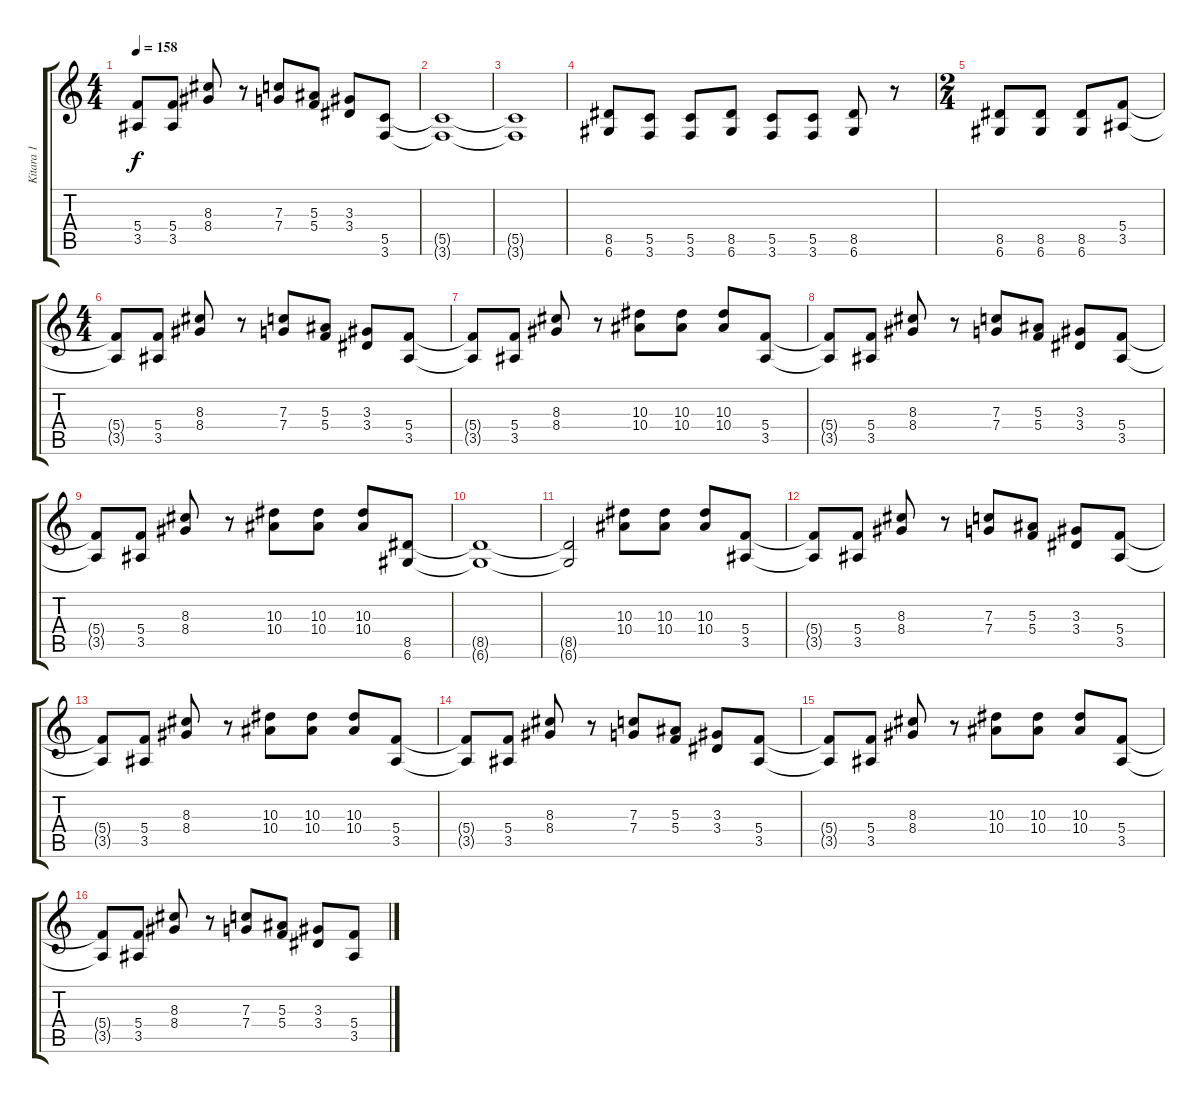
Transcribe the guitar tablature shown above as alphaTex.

\track ("Kitara 1" "Kitara 1") {instrument distortionguitar}
\staff {score tabs}
\tuning (D4 A3 F3 C3 G2 D2) {hide}
\ts (4 4)
\tempo 158
\clef g2
\ks c
(5.4{t} 3.5{t}).8{dy f} (5.4 3.5).8 (8.3 8.4).8 r.8 (7.3 7.4).8 (5.3 5.4).8 (3.3 3.4).8 (5.5 3.6).8 |
(5.5{t} 3.6{t}).1 |
(5.5{t} 3.6{t}).1 |
(8.5 6.6).8 (5.5 3.6).8 (5.5 3.6).8 (8.5 6.6).8 (5.5 3.6).8 (5.5 3.6).8 (8.5 6.6).8 r.8 |
\ts (2 4)
(8.5 6.6).8 (8.5 6.6).8 (8.5 6.6).8 (5.4 3.5).8 |
\ts (4 4)
(5.4{t} 3.5{t}).8 (5.4 3.5).8 (8.3 8.4).8 r.8 (7.3 7.4).8 (5.3 5.4).8 (3.3 3.4).8 (5.4 3.5).8 |
(5.4{t} 3.5{t}).8 (5.4 3.5).8 (8.3 8.4).8 r.8 (10.3 10.4).8 (10.3 10.4).8 (10.3 10.4).8 (5.4 3.5).8 |
(5.4{t} 3.5{t}).8 (5.4 3.5).8 (8.3 8.4).8 r.8 (7.3 7.4).8 (5.3 5.4).8 (3.3 3.4).8 (5.4 3.5).8 |
(5.4{t} 3.5{t}).8 (5.4 3.5).8 (8.3 8.4).8 r.8 (10.3 10.4).8 (10.3 10.4).8 (10.3 10.4).8 (8.5 6.6).8 |
(8.5{t} 6.6{t}).1 |
(8.5{t} 6.6{t}).2 (10.3 10.4).8 (10.3 10.4).8 (10.3 10.4).8 (5.4 3.5).8 |
(5.4{t} 3.5{t}).8 (5.4 3.5).8 (8.3 8.4).8 r.8 (7.3 7.4).8 (5.3 5.4).8 (3.3 3.4).8 (5.4 3.5).8 |
(5.4{t} 3.5{t}).8 (5.4 3.5).8 (8.3 8.4).8 r.8 (10.3 10.4).8 (10.3 10.4).8 (10.3 10.4).8 (5.4 3.5).8 |
(5.4{t} 3.5{t}).8 (5.4 3.5).8 (8.3 8.4).8 r.8 (7.3 7.4).8 (5.3 5.4).8 (3.3 3.4).8 (5.4 3.5).8 |
(5.4{t} 3.5{t}).8 (5.4 3.5).8 (8.3 8.4).8 r.8 (10.3 10.4).8 (10.3 10.4).8 (10.3 10.4).8 (5.4 3.5).8 |
(5.4{t} 3.5{t}).8 (5.4 3.5).8 (8.3 8.4).8 r.8 (7.3 7.4).8 (5.3 5.4).8 (3.3 3.4).8 (5.4 3.5).8
